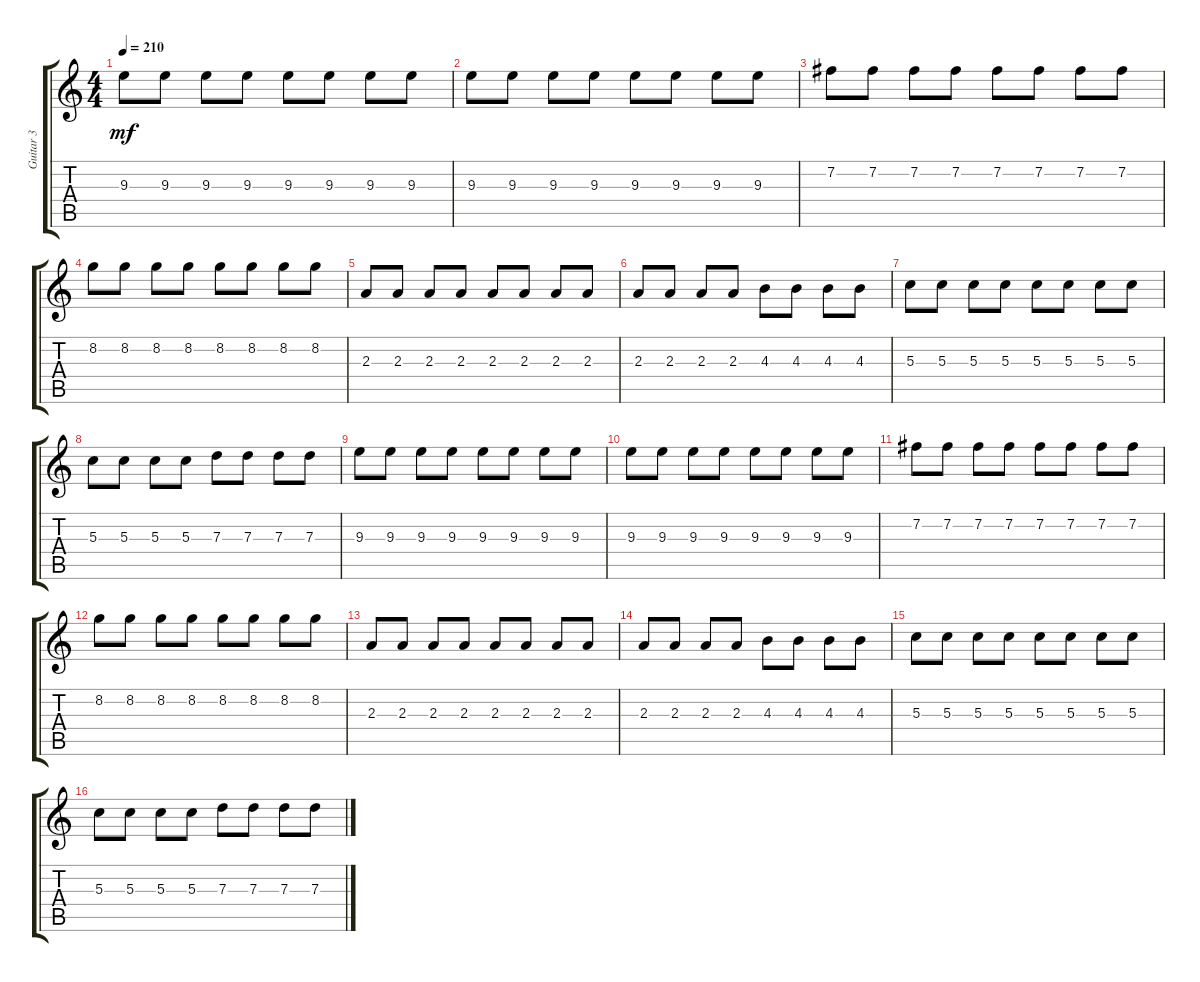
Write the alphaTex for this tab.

\track ("Guitar 3" "Guitar 3") {instrument distortionguitar}
\staff {score tabs}
\tuning (E4 B3 G3 D3 A2 E2) {hide}
\ts (4 4)
\tempo 210
\clef g2
\ks c
9.3.8{dy mf} 9.3.8 9.3.8 9.3.8 9.3.8 9.3.8 9.3.8 9.3.8 |
9.3.8 9.3.8 9.3.8 9.3.8 9.3.8 9.3.8 9.3.8 9.3.8 |
7.2.8 7.2.8 7.2.8 7.2.8 7.2.8 7.2.8 7.2.8 7.2.8 |
8.2.8 8.2.8 8.2.8 8.2.8 8.2.8 8.2.8 8.2.8 8.2.8 |
2.3.8 2.3.8 2.3.8 2.3.8 2.3.8 2.3.8 2.3.8 2.3.8 |
2.3.8 2.3.8 2.3.8 2.3.8 4.3.8 4.3.8 4.3.8 4.3.8 |
5.3.8 5.3.8 5.3.8 5.3.8 5.3.8 5.3.8 5.3.8 5.3.8 |
5.3.8 5.3.8 5.3.8 5.3.8 7.3.8 7.3.8 7.3.8 7.3.8 |
9.3.8 9.3.8 9.3.8 9.3.8 9.3.8 9.3.8 9.3.8 9.3.8 |
9.3.8 9.3.8 9.3.8 9.3.8 9.3.8 9.3.8 9.3.8 9.3.8 |
7.2.8 7.2.8 7.2.8 7.2.8 7.2.8 7.2.8 7.2.8 7.2.8 |
8.2.8 8.2.8 8.2.8 8.2.8 8.2.8 8.2.8 8.2.8 8.2.8 |
2.3.8 2.3.8 2.3.8 2.3.8 2.3.8 2.3.8 2.3.8 2.3.8 |
2.3.8 2.3.8 2.3.8 2.3.8 4.3.8 4.3.8 4.3.8 4.3.8 |
5.3.8 5.3.8 5.3.8 5.3.8 5.3.8 5.3.8 5.3.8 5.3.8 |
5.3.8 5.3.8 5.3.8 5.3.8 7.3.8 7.3.8 7.3.8 7.3.8
